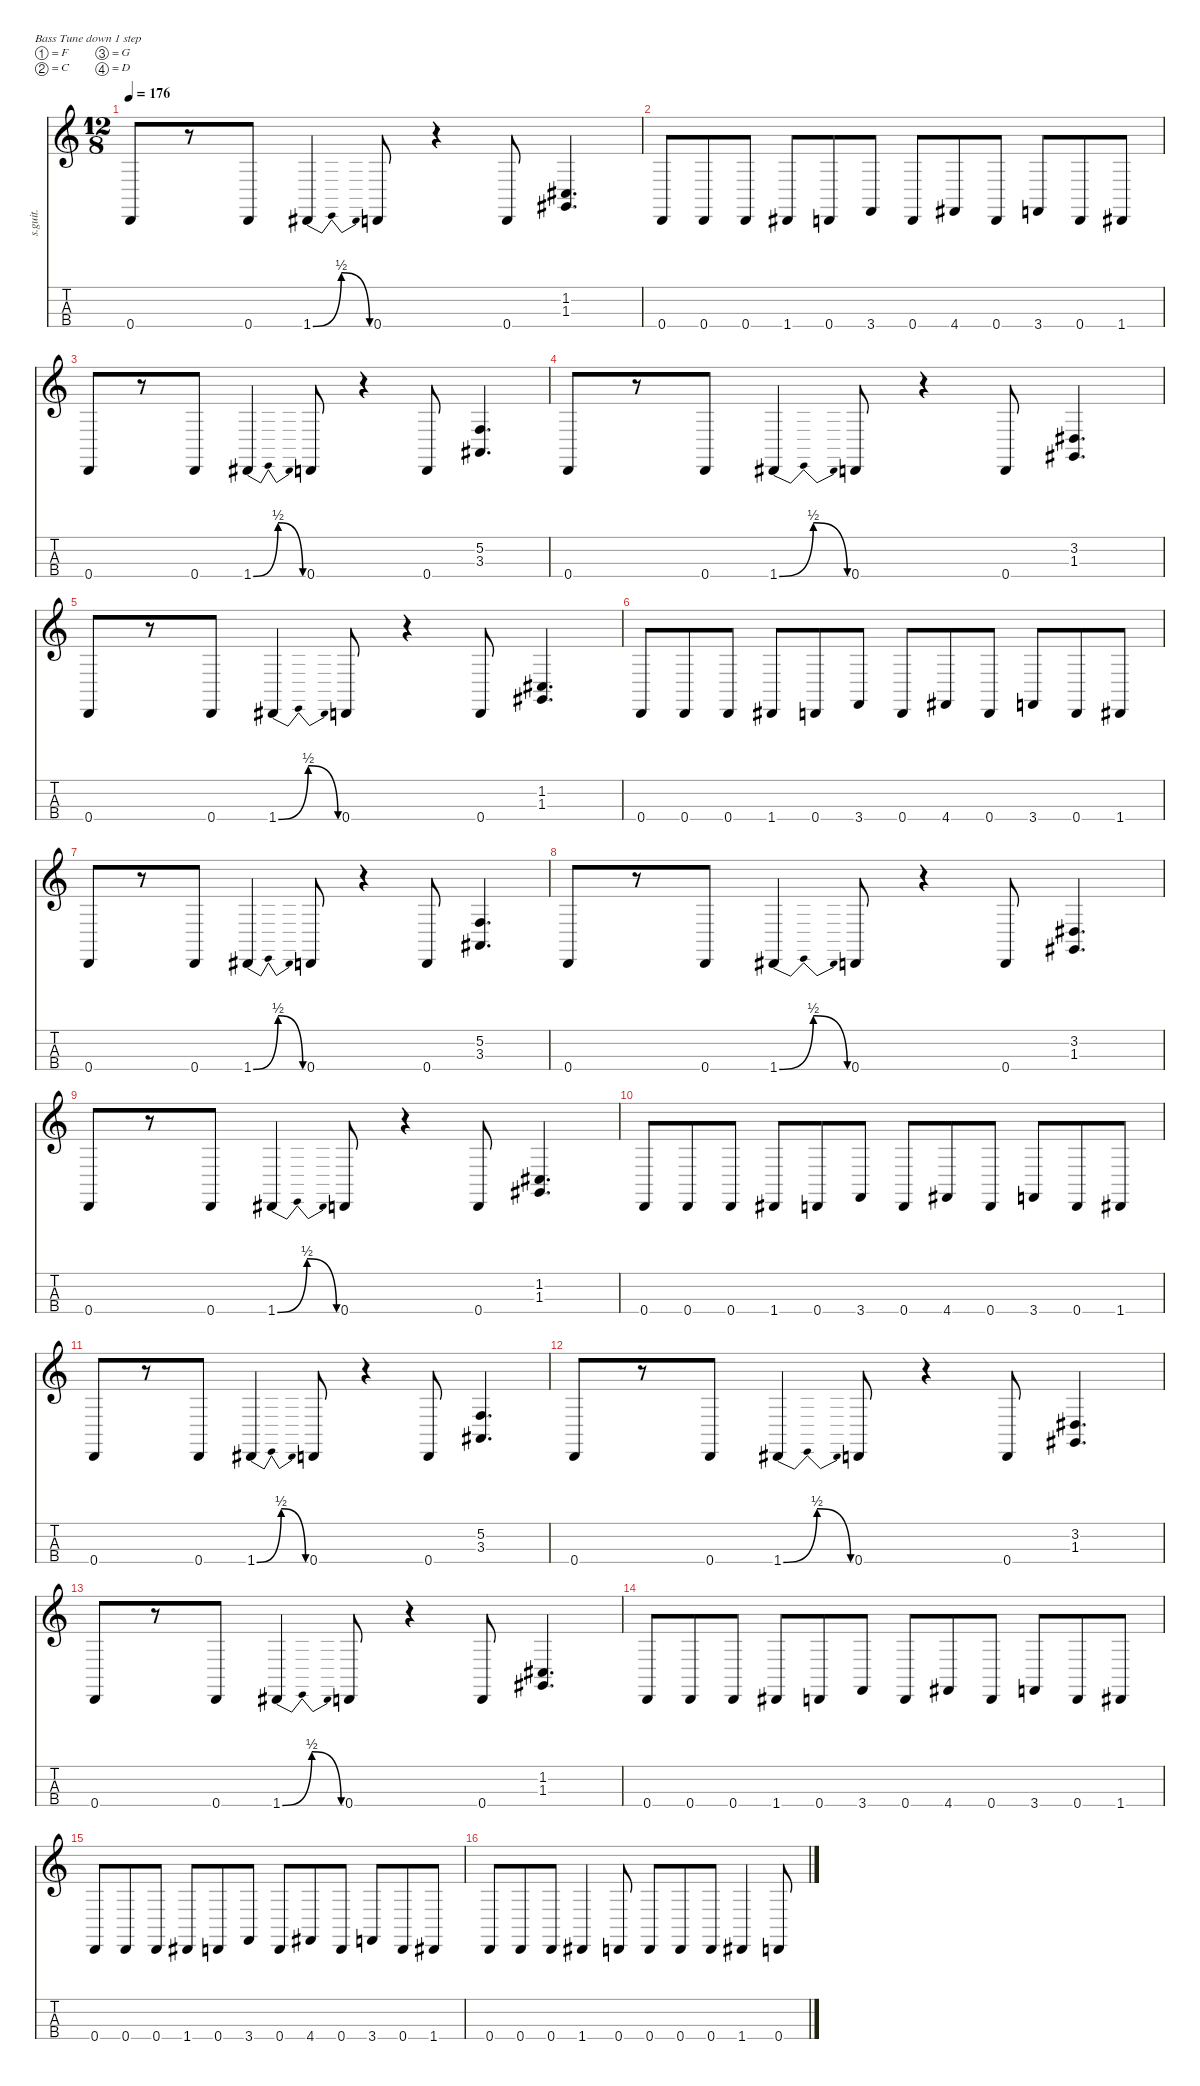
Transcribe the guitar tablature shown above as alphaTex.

\defaultSystemsLayout 4
\hideDynamics
\bracketExtendMode nobrackets
\track ("Rex Brown" "s.guit.") {instrument electricbasspick}
\staff {score tabs}
\tuning (F2 C2 G1 D1)
\ts (12 8)
\tempo 176
\clef g2
\ks c
0.4.8{lyrics (0 "") lyrics (1 "") lyrics (2 "") lyrics (3 "") lyrics (4 "") dy f} r.8 0.4.8{lyrics (0 "") lyrics (1 "") lyrics (2 "") lyrics (3 "") lyrics (4 "")} 1.4{be (bendrelease 0 0 30 2 30 2 60 0) acc #}.4{lyrics (0 "") lyrics (1 "") lyrics (2 "") lyrics (3 "") lyrics (4 "")} 0.4.8{lyrics (0 "") lyrics (1 "") lyrics (2 "") lyrics (3 "") lyrics (4 "")} r.4 0.4.8{lyrics (0 "") lyrics (1 "") lyrics (2 "") lyrics (3 "") lyrics (4 "")} (1.2{acc #} 1.3{acc #}).4{d lyrics (0 "") lyrics (1 "") lyrics (2 "") lyrics (3 "") lyrics (4 "")} |
0.4.8{lyrics (0 "") lyrics (1 "") lyrics (2 "") lyrics (3 "") lyrics (4 "")} 0.4.8{lyrics (0 "") lyrics (1 "") lyrics (2 "") lyrics (3 "") lyrics (4 "")} 0.4.8{lyrics (0 "") lyrics (1 "") lyrics (2 "") lyrics (3 "") lyrics (4 "")} 1.4{acc #}.8{lyrics (0 "") lyrics (1 "") lyrics (2 "") lyrics (3 "") lyrics (4 "")} 0.4.8{lyrics (0 "") lyrics (1 "") lyrics (2 "") lyrics (3 "") lyrics (4 "")} 3.4.8{lyrics (0 "") lyrics (1 "") lyrics (2 "") lyrics (3 "") lyrics (4 "")} 0.4.8{lyrics (0 "") lyrics (1 "") lyrics (2 "") lyrics (3 "") lyrics (4 "")} 4.4{acc #}.8{lyrics (0 "") lyrics (1 "") lyrics (2 "") lyrics (3 "") lyrics (4 "")} 0.4.8{lyrics (0 "") lyrics (1 "") lyrics (2 "") lyrics (3 "") lyrics (4 "")} 3.4.8{lyrics (0 "") lyrics (1 "") lyrics (2 "") lyrics (3 "") lyrics (4 "")} 0.4.8{lyrics (0 "") lyrics (1 "") lyrics (2 "") lyrics (3 "") lyrics (4 "")} 1.4{acc #}.8{lyrics (0 "") lyrics (1 "") lyrics (2 "") lyrics (3 "") lyrics (4 "")} |
0.4.8{lyrics (0 "") lyrics (1 "") lyrics (2 "") lyrics (3 "") lyrics (4 "")} r.8 0.4.8{lyrics (0 "") lyrics (1 "") lyrics (2 "") lyrics (3 "") lyrics (4 "")} 1.4{be (bendrelease 0 0 30 2 30 2 60 0) acc #}.4{lyrics (0 "") lyrics (1 "") lyrics (2 "") lyrics (3 "") lyrics (4 "")} 0.4.8{lyrics (0 "") lyrics (1 "") lyrics (2 "") lyrics (3 "") lyrics (4 "")} r.4 0.4.8{lyrics (0 "") lyrics (1 "") lyrics (2 "") lyrics (3 "") lyrics (4 "")} (5.2 3.3{acc #}).4{d lyrics (0 "") lyrics (1 "") lyrics (2 "") lyrics (3 "") lyrics (4 "")} |
0.4.8{lyrics (0 "") lyrics (1 "") lyrics (2 "") lyrics (3 "") lyrics (4 "")} r.8 0.4.8{lyrics (0 "") lyrics (1 "") lyrics (2 "") lyrics (3 "") lyrics (4 "")} 1.4{be (bendrelease 0 0 30 2 30 2 60 0) acc #}.4{lyrics (0 "") lyrics (1 "") lyrics (2 "") lyrics (3 "") lyrics (4 "")} 0.4.8{lyrics (0 "") lyrics (1 "") lyrics (2 "") lyrics (3 "") lyrics (4 "")} r.4 0.4.8{lyrics (0 "") lyrics (1 "") lyrics (2 "") lyrics (3 "") lyrics (4 "")} (3.2{acc #} 1.3{acc #}).4{d lyrics (0 "") lyrics (1 "") lyrics (2 "") lyrics (3 "") lyrics (4 "")} |
0.4.8{lyrics (0 "") lyrics (1 "") lyrics (2 "") lyrics (3 "") lyrics (4 "")} r.8 0.4.8{lyrics (0 "") lyrics (1 "") lyrics (2 "") lyrics (3 "") lyrics (4 "")} 1.4{be (bendrelease 0 0 30 2 30 2 60 0) acc #}.4{lyrics (0 "") lyrics (1 "") lyrics (2 "") lyrics (3 "") lyrics (4 "")} 0.4.8{lyrics (0 "") lyrics (1 "") lyrics (2 "") lyrics (3 "") lyrics (4 "")} r.4 0.4.8{lyrics (0 "") lyrics (1 "") lyrics (2 "") lyrics (3 "") lyrics (4 "")} (1.2{acc #} 1.3{acc #}).4{d lyrics (0 "") lyrics (1 "") lyrics (2 "") lyrics (3 "") lyrics (4 "")} |
0.4.8{lyrics (0 "") lyrics (1 "") lyrics (2 "") lyrics (3 "") lyrics (4 "")} 0.4.8{lyrics (0 "") lyrics (1 "") lyrics (2 "") lyrics (3 "") lyrics (4 "")} 0.4.8{lyrics (0 "") lyrics (1 "") lyrics (2 "") lyrics (3 "") lyrics (4 "")} 1.4{acc #}.8{lyrics (0 "") lyrics (1 "") lyrics (2 "") lyrics (3 "") lyrics (4 "")} 0.4.8{lyrics (0 "") lyrics (1 "") lyrics (2 "") lyrics (3 "") lyrics (4 "")} 3.4.8{lyrics (0 "") lyrics (1 "") lyrics (2 "") lyrics (3 "") lyrics (4 "")} 0.4.8{lyrics (0 "") lyrics (1 "") lyrics (2 "") lyrics (3 "") lyrics (4 "")} 4.4{acc #}.8{lyrics (0 "") lyrics (1 "") lyrics (2 "") lyrics (3 "") lyrics (4 "")} 0.4.8{lyrics (0 "") lyrics (1 "") lyrics (2 "") lyrics (3 "") lyrics (4 "")} 3.4.8{lyrics (0 "") lyrics (1 "") lyrics (2 "") lyrics (3 "") lyrics (4 "")} 0.4.8{lyrics (0 "") lyrics (1 "") lyrics (2 "") lyrics (3 "") lyrics (4 "")} 1.4{acc #}.8{lyrics (0 "") lyrics (1 "") lyrics (2 "") lyrics (3 "") lyrics (4 "")} |
0.4.8{lyrics (0 "") lyrics (1 "") lyrics (2 "") lyrics (3 "") lyrics (4 "")} r.8 0.4.8{lyrics (0 "") lyrics (1 "") lyrics (2 "") lyrics (3 "") lyrics (4 "")} 1.4{be (bendrelease 0 0 30 2 30 2 60 0) acc #}.4{lyrics (0 "") lyrics (1 "") lyrics (2 "") lyrics (3 "") lyrics (4 "")} 0.4.8{lyrics (0 "") lyrics (1 "") lyrics (2 "") lyrics (3 "") lyrics (4 "")} r.4 0.4.8{lyrics (0 "") lyrics (1 "") lyrics (2 "") lyrics (3 "") lyrics (4 "")} (5.2 3.3{acc #}).4{d lyrics (0 "") lyrics (1 "") lyrics (2 "") lyrics (3 "") lyrics (4 "")} |
0.4.8{lyrics (0 "") lyrics (1 "") lyrics (2 "") lyrics (3 "") lyrics (4 "")} r.8 0.4.8{lyrics (0 "") lyrics (1 "") lyrics (2 "") lyrics (3 "") lyrics (4 "")} 1.4{be (bendrelease 0 0 30 2 30 2 60 0) acc #}.4{lyrics (0 "") lyrics (1 "") lyrics (2 "") lyrics (3 "") lyrics (4 "")} 0.4.8{lyrics (0 "") lyrics (1 "") lyrics (2 "") lyrics (3 "") lyrics (4 "")} r.4 0.4.8{lyrics (0 "") lyrics (1 "") lyrics (2 "") lyrics (3 "") lyrics (4 "")} (3.2{acc #} 1.3{acc #}).4{d lyrics (0 "") lyrics (1 "") lyrics (2 "") lyrics (3 "") lyrics (4 "")} |
0.4.8{lyrics (0 "") lyrics (1 "") lyrics (2 "") lyrics (3 "") lyrics (4 "")} r.8 0.4.8{lyrics (0 "") lyrics (1 "") lyrics (2 "") lyrics (3 "") lyrics (4 "")} 1.4{be (bendrelease 0 0 30 2 30 2 60 0) acc #}.4{lyrics (0 "") lyrics (1 "") lyrics (2 "") lyrics (3 "") lyrics (4 "")} 0.4.8{lyrics (0 "") lyrics (1 "") lyrics (2 "") lyrics (3 "") lyrics (4 "")} r.4 0.4.8{lyrics (0 "") lyrics (1 "") lyrics (2 "") lyrics (3 "") lyrics (4 "")} (1.2{acc #} 1.3{acc #}).4{d lyrics (0 "") lyrics (1 "") lyrics (2 "") lyrics (3 "") lyrics (4 "")} |
0.4.8{lyrics (0 "") lyrics (1 "") lyrics (2 "") lyrics (3 "") lyrics (4 "")} 0.4.8{lyrics (0 "") lyrics (1 "") lyrics (2 "") lyrics (3 "") lyrics (4 "")} 0.4.8{lyrics (0 "") lyrics (1 "") lyrics (2 "") lyrics (3 "") lyrics (4 "")} 1.4{acc #}.8{lyrics (0 "") lyrics (1 "") lyrics (2 "") lyrics (3 "") lyrics (4 "")} 0.4.8{lyrics (0 "") lyrics (1 "") lyrics (2 "") lyrics (3 "") lyrics (4 "")} 3.4.8{lyrics (0 "") lyrics (1 "") lyrics (2 "") lyrics (3 "") lyrics (4 "")} 0.4.8{lyrics (0 "") lyrics (1 "") lyrics (2 "") lyrics (3 "") lyrics (4 "")} 4.4{acc #}.8{lyrics (0 "") lyrics (1 "") lyrics (2 "") lyrics (3 "") lyrics (4 "")} 0.4.8{lyrics (0 "") lyrics (1 "") lyrics (2 "") lyrics (3 "") lyrics (4 "")} 3.4.8{lyrics (0 "") lyrics (1 "") lyrics (2 "") lyrics (3 "") lyrics (4 "")} 0.4.8{lyrics (0 "") lyrics (1 "") lyrics (2 "") lyrics (3 "") lyrics (4 "")} 1.4{acc #}.8{lyrics (0 "") lyrics (1 "") lyrics (2 "") lyrics (3 "") lyrics (4 "")} |
0.4.8{lyrics (0 "") lyrics (1 "") lyrics (2 "") lyrics (3 "") lyrics (4 "")} r.8 0.4.8{lyrics (0 "") lyrics (1 "") lyrics (2 "") lyrics (3 "") lyrics (4 "")} 1.4{be (bendrelease 0 0 30 2 30 2 60 0) acc #}.4{lyrics (0 "") lyrics (1 "") lyrics (2 "") lyrics (3 "") lyrics (4 "")} 0.4.8{lyrics (0 "") lyrics (1 "") lyrics (2 "") lyrics (3 "") lyrics (4 "")} r.4 0.4.8{lyrics (0 "") lyrics (1 "") lyrics (2 "") lyrics (3 "") lyrics (4 "")} (5.2 3.3{acc #}).4{d lyrics (0 "") lyrics (1 "") lyrics (2 "") lyrics (3 "") lyrics (4 "")} |
0.4.8{lyrics (0 "") lyrics (1 "") lyrics (2 "") lyrics (3 "") lyrics (4 "")} r.8 0.4.8{lyrics (0 "") lyrics (1 "") lyrics (2 "") lyrics (3 "") lyrics (4 "")} 1.4{be (bendrelease 0 0 30 2 30 2 60 0) acc #}.4{lyrics (0 "") lyrics (1 "") lyrics (2 "") lyrics (3 "") lyrics (4 "")} 0.4.8{lyrics (0 "") lyrics (1 "") lyrics (2 "") lyrics (3 "") lyrics (4 "")} r.4 0.4.8{lyrics (0 "") lyrics (1 "") lyrics (2 "") lyrics (3 "") lyrics (4 "")} (3.2{acc #} 1.3{acc #}).4{d lyrics (0 "") lyrics (1 "") lyrics (2 "") lyrics (3 "") lyrics (4 "")} |
0.4.8{lyrics (0 "") lyrics (1 "") lyrics (2 "") lyrics (3 "") lyrics (4 "")} r.8 0.4.8{lyrics (0 "") lyrics (1 "") lyrics (2 "") lyrics (3 "") lyrics (4 "")} 1.4{be (bendrelease 0 0 30 2 30 2 60 0) acc #}.4{lyrics (0 "") lyrics (1 "") lyrics (2 "") lyrics (3 "") lyrics (4 "")} 0.4.8{lyrics (0 "") lyrics (1 "") lyrics (2 "") lyrics (3 "") lyrics (4 "")} r.4 0.4.8{lyrics (0 "") lyrics (1 "") lyrics (2 "") lyrics (3 "") lyrics (4 "")} (1.2{acc #} 1.3{acc #}).4{d lyrics (0 "") lyrics (1 "") lyrics (2 "") lyrics (3 "") lyrics (4 "")} |
0.4.8{lyrics (0 "") lyrics (1 "") lyrics (2 "") lyrics (3 "") lyrics (4 "")} 0.4.8{lyrics (0 "") lyrics (1 "") lyrics (2 "") lyrics (3 "") lyrics (4 "")} 0.4.8{lyrics (0 "") lyrics (1 "") lyrics (2 "") lyrics (3 "") lyrics (4 "")} 1.4{acc #}.8{lyrics (0 "") lyrics (1 "") lyrics (2 "") lyrics (3 "") lyrics (4 "")} 0.4.8{lyrics (0 "") lyrics (1 "") lyrics (2 "") lyrics (3 "") lyrics (4 "")} 3.4.8{lyrics (0 "") lyrics (1 "") lyrics (2 "") lyrics (3 "") lyrics (4 "")} 0.4.8{lyrics (0 "") lyrics (1 "") lyrics (2 "") lyrics (3 "") lyrics (4 "")} 4.4{acc #}.8{lyrics (0 "") lyrics (1 "") lyrics (2 "") lyrics (3 "") lyrics (4 "")} 0.4.8{lyrics (0 "") lyrics (1 "") lyrics (2 "") lyrics (3 "") lyrics (4 "")} 3.4.8{lyrics (0 "") lyrics (1 "") lyrics (2 "") lyrics (3 "") lyrics (4 "")} 0.4.8{lyrics (0 "") lyrics (1 "") lyrics (2 "") lyrics (3 "") lyrics (4 "")} 1.4{acc #}.8{lyrics (0 "") lyrics (1 "") lyrics (2 "") lyrics (3 "") lyrics (4 "")} |
0.4.8{lyrics (0 "") lyrics (1 "") lyrics (2 "") lyrics (3 "") lyrics (4 "")} 0.4.8{lyrics (0 "") lyrics (1 "") lyrics (2 "") lyrics (3 "") lyrics (4 "")} 0.4.8{lyrics (0 "") lyrics (1 "") lyrics (2 "") lyrics (3 "") lyrics (4 "")} 1.4{acc #}.8{lyrics (0 "") lyrics (1 "") lyrics (2 "") lyrics (3 "") lyrics (4 "")} 0.4.8{lyrics (0 "") lyrics (1 "") lyrics (2 "") lyrics (3 "") lyrics (4 "")} 3.4.8{lyrics (0 "") lyrics (1 "") lyrics (2 "") lyrics (3 "") lyrics (4 "")} 0.4.8{lyrics (0 "") lyrics (1 "") lyrics (2 "") lyrics (3 "") lyrics (4 "")} 4.4{acc #}.8{lyrics (0 "") lyrics (1 "") lyrics (2 "") lyrics (3 "") lyrics (4 "")} 0.4.8{lyrics (0 "") lyrics (1 "") lyrics (2 "") lyrics (3 "") lyrics (4 "")} 3.4.8{lyrics (0 "") lyrics (1 "") lyrics (2 "") lyrics (3 "") lyrics (4 "")} 0.4.8{lyrics (0 "") lyrics (1 "") lyrics (2 "") lyrics (3 "") lyrics (4 "")} 1.4{acc #}.8{lyrics (0 "") lyrics (1 "") lyrics (2 "") lyrics (3 "") lyrics (4 "")} |
0.4.8{lyrics (0 "") lyrics (1 "") lyrics (2 "") lyrics (3 "") lyrics (4 "")} 0.4.8{lyrics (0 "") lyrics (1 "") lyrics (2 "") lyrics (3 "") lyrics (4 "")} 0.4.8{lyrics (0 "") lyrics (1 "") lyrics (2 "") lyrics (3 "") lyrics (4 "")} 1.4{acc #}.4{lyrics (0 "") lyrics (1 "") lyrics (2 "") lyrics (3 "") lyrics (4 "")} 0.4.8{lyrics (0 "") lyrics (1 "") lyrics (2 "") lyrics (3 "") lyrics (4 "")} 0.4.8{lyrics (0 "") lyrics (1 "") lyrics (2 "") lyrics (3 "") lyrics (4 "")} 0.4.8{lyrics (0 "") lyrics (1 "") lyrics (2 "") lyrics (3 "") lyrics (4 "")} 0.4.8{lyrics (0 "") lyrics (1 "") lyrics (2 "") lyrics (3 "") lyrics (4 "")} 1.4{acc #}.4{lyrics (0 "") lyrics (1 "") lyrics (2 "") lyrics (3 "") lyrics (4 "")} 0.4.8{lyrics (0 "") lyrics (1 "") lyrics (2 "") lyrics (3 "") lyrics (4 "")}
